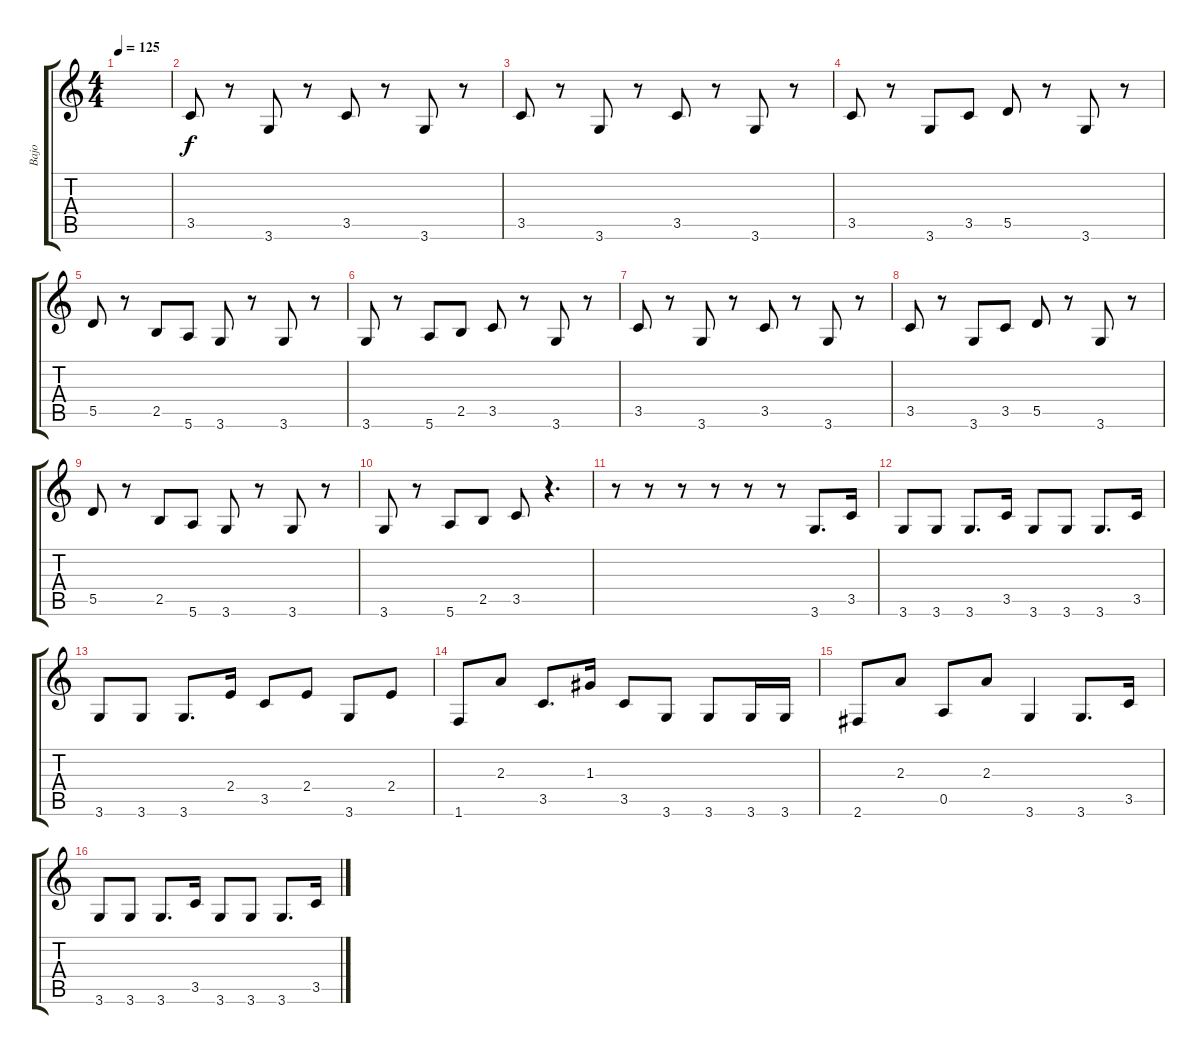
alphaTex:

\track ("Bajo" "Bajo") {instrument slapbass1}
\staff {score tabs}
\tuning (E4 B3 G3 D3 A2 E2) {hide}
\ts (4 4)
\tempo 125
\clef g2
\ks c
|
3.5.8 r.8 3.6.8 r.8 3.5.8 r.8 3.6.8 r.8 |
3.5.8 r.8 3.6.8 r.8 3.5.8 r.8 3.6.8 r.8 |
3.5.8 r.8 3.6.8 3.5.8 5.5.8 r.8 3.6.8 r.8 |
5.5.8 r.8 2.5.8 5.6.8 3.6.8 r.8 3.6.8 r.8 |
3.6.8 r.8 5.6.8 2.5.8 3.5.8 r.8 3.6.8 r.8 |
3.5.8 r.8 3.6.8 r.8 3.5.8 r.8 3.6.8 r.8 |
3.5.8 r.8 3.6.8 3.5.8 5.5.8 r.8 3.6.8 r.8 |
5.5.8 r.8 2.5.8 5.6.8 3.6.8 r.8 3.6.8 r.8 |
3.6.8 r.8 5.6.8 2.5.8 3.5.8 r.4{d} |
r.8 r.8 r.8 r.8 r.8 r.8 3.6.8{d} 3.5.16 |
3.6.8 3.6.8 3.6.8{d} 3.5.16 3.6.8 3.6.8 3.6.8{d} 3.5.16 |
3.6.8 3.6.8 3.6.8{d} 2.4.16 3.5.8 2.4.8 3.6.8 2.4.8 |
1.6.8 2.3.8 3.5.8{d} 1.3.16 3.5.8 3.6.8 3.6.8 3.6.16 3.6.16 |
2.6.8 2.3.8 0.5.8 2.3.8 3.6.4 3.6.8{d} 3.5.16 |
3.6.8 3.6.8 3.6.8{d} 3.5.16 3.6.8 3.6.8 3.6.8{d} 3.5.16
